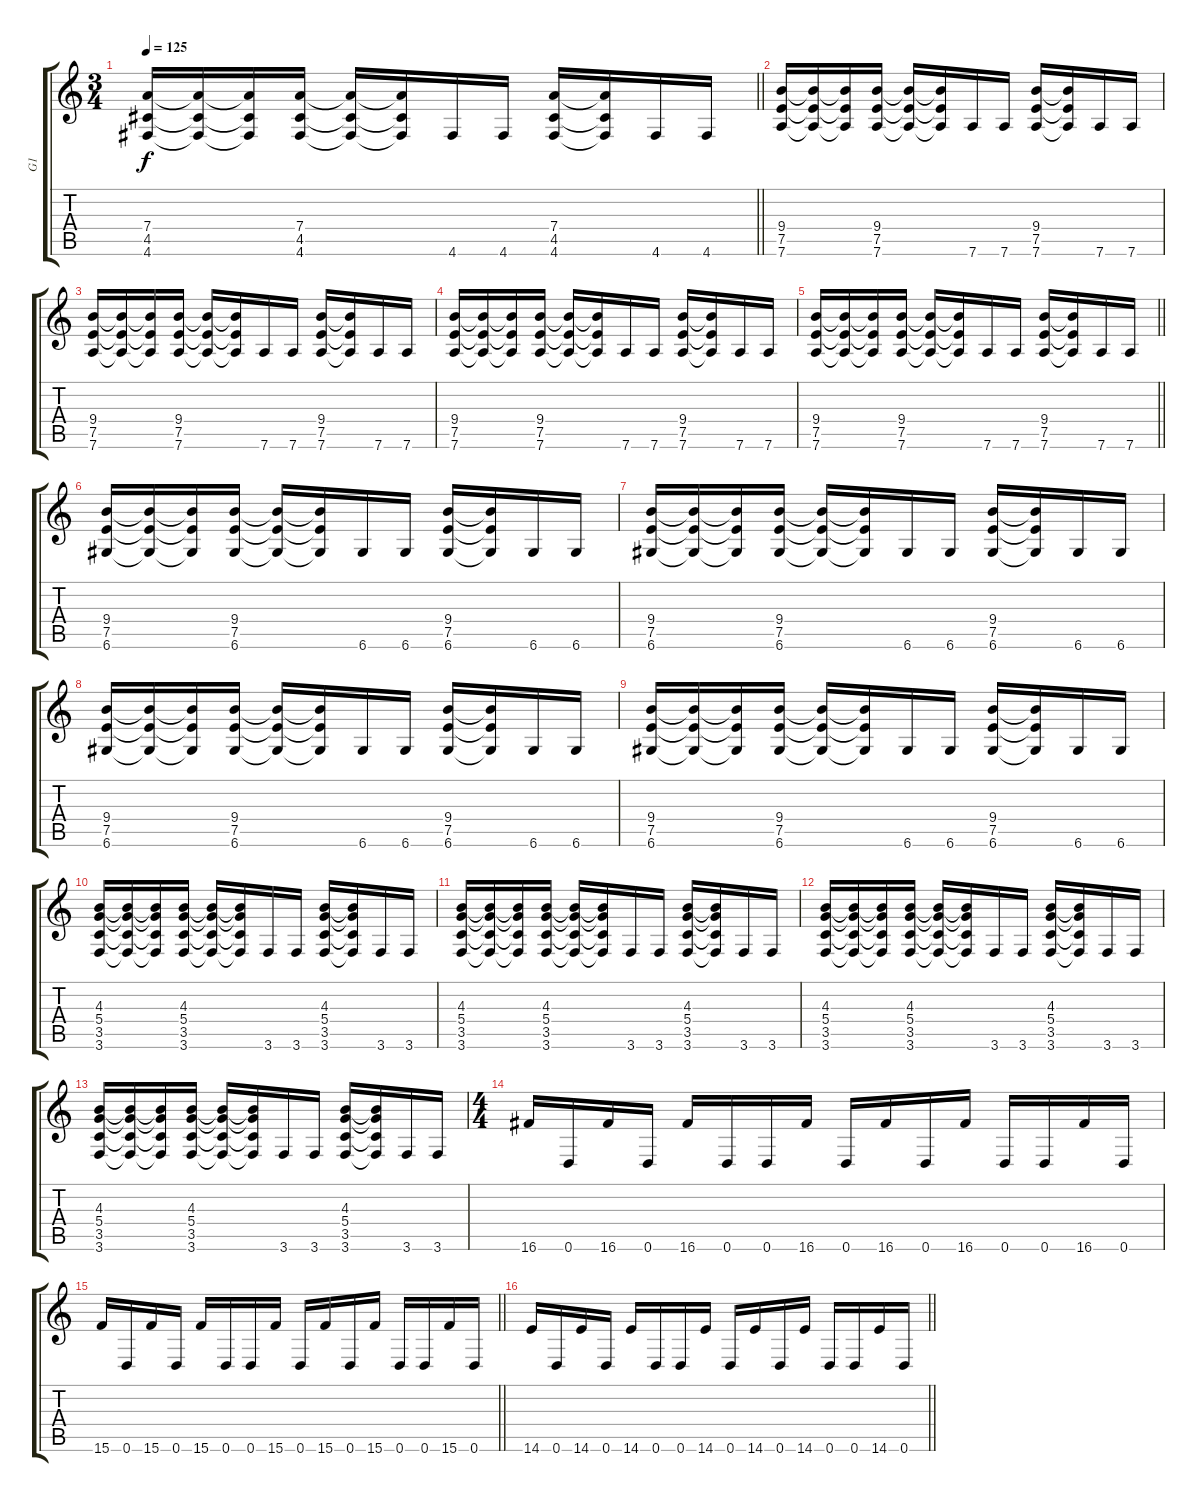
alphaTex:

\track ("G1" "G1") {instrument distortionguitar}
\staff {score tabs}
\tuning (E4 B3 G3 D3 A2 D2) {hide}
\ts (3 4)
\tempo 125
\clef g2
\barLineRight lightlight
\ks c
(7.4 4.5 4.6).16{dy f} (7.4{t} 4.5{t} 4.6{t}).16 (7.4{t} 4.5{t} 4.6{t}).16 (7.4 4.5 4.6).16 (7.4{t} 4.5{t} 4.6{t}).16 (7.4{t} 4.5{t} 4.6{t}).16 4.6.16 4.6.16 (7.4 4.5 4.6).16 (7.4{t} 4.5{t} 4.6{t}).16 4.6.16 4.6.16 |
\section ("" "")
(9.4 7.5 7.6).16 (9.4{t} 7.5{t} 7.6{t}).16 (9.4{t} 7.5{t} 7.6{t}).16 (9.4 7.5 7.6).16 (9.4{t} 7.5{t} 7.6{t}).16 (9.4{t} 7.5{t} 7.6{t}).16 7.6.16 7.6.16 (9.4 7.5 7.6).16 (9.4{t} 7.5{t} 7.6{t}).16 7.6.16 7.6.16 |
(9.4 7.5 7.6).16 (9.4{t} 7.5{t} 7.6{t}).16 (9.4{t} 7.5{t} 7.6{t}).16 (9.4 7.5 7.6).16 (9.4{t} 7.5{t} 7.6{t}).16 (9.4{t} 7.5{t} 7.6{t}).16 7.6.16 7.6.16 (9.4 7.5 7.6).16 (9.4{t} 7.5{t} 7.6{t}).16 7.6.16 7.6.16 |
(9.4 7.5 7.6).16 (9.4{t} 7.5{t} 7.6{t}).16 (9.4{t} 7.5{t} 7.6{t}).16 (9.4 7.5 7.6).16 (9.4{t} 7.5{t} 7.6{t}).16 (9.4{t} 7.5{t} 7.6{t}).16 7.6.16 7.6.16 (9.4 7.5 7.6).16 (9.4{t} 7.5{t} 7.6{t}).16 7.6.16 7.6.16 |
\barLineRight lightlight
(9.4 7.5 7.6).16 (9.4{t} 7.5{t} 7.6{t}).16 (9.4{t} 7.5{t} 7.6{t}).16 (9.4 7.5 7.6).16 (9.4{t} 7.5{t} 7.6{t}).16 (9.4{t} 7.5{t} 7.6{t}).16 7.6.16 7.6.16 (9.4 7.5 7.6).16 (9.4{t} 7.5{t} 7.6{t}).16 7.6.16 7.6.16 |
\section ("" "")
(9.4 7.5 6.6).16 (9.4{t} 7.5{t} 6.6{t}).16 (9.4{t} 7.5{t} 6.6{t}).16 (9.4 7.5 6.6).16 (9.4{t} 7.5{t} 6.6{t}).16 (9.4{t} 7.5{t} 6.6{t}).16 6.6.16 6.6.16 (9.4 7.5 6.6).16 (9.4{t} 7.5{t} 6.6{t}).16 6.6.16 6.6.16 |
(9.4 7.5 6.6).16 (9.4{t} 7.5{t} 6.6{t}).16 (9.4{t} 7.5{t} 6.6{t}).16 (9.4 7.5 6.6).16 (9.4{t} 7.5{t} 6.6{t}).16 (9.4{t} 7.5{t} 6.6{t}).16 6.6.16 6.6.16 (9.4 7.5 6.6).16 (9.4{t} 7.5{t} 6.6{t}).16 6.6.16 6.6.16 |
(9.4 7.5 6.6).16 (9.4{t} 7.5{t} 6.6{t}).16 (9.4{t} 7.5{t} 6.6{t}).16 (9.4 7.5 6.6).16 (9.4{t} 7.5{t} 6.6{t}).16 (9.4{t} 7.5{t} 6.6{t}).16 6.6.16 6.6.16 (9.4 7.5 6.6).16 (9.4{t} 7.5{t} 6.6{t}).16 6.6.16 6.6.16 |
(9.4 7.5 6.6).16 (9.4{t} 7.5{t} 6.6{t}).16 (9.4{t} 7.5{t} 6.6{t}).16 (9.4 7.5 6.6).16 (9.4{t} 7.5{t} 6.6{t}).16 (9.4{t} 7.5{t} 6.6{t}).16 6.6.16 6.6.16 (9.4 7.5 6.6).16 (9.4{t} 7.5{t} 6.6{t}).16 6.6.16 6.6.16 |
(4.3 5.4 3.5 3.6).16 (4.3{t} 5.4{t} 3.5{t} 3.6{t}).16 (4.3{t} 5.4{t} 3.5{t} 3.6{t}).16 (4.3 5.4 3.5 3.6).16 (4.3{t} 5.4{t} 3.5{t} 3.6{t}).16 (4.3{t} 5.4{t} 3.5{t} 3.6{t}).16 3.6.16 3.6.16 (4.3 5.4 3.5 3.6).16 (4.3{t} 5.4{t} 3.5{t} 3.6{t}).16 3.6.16 3.6.16 |
(4.3 5.4 3.5 3.6).16 (4.3{t} 5.4{t} 3.5{t} 3.6{t}).16 (4.3{t} 5.4{t} 3.5{t} 3.6{t}).16 (4.3 5.4 3.5 3.6).16 (4.3{t} 5.4{t} 3.5{t} 3.6{t}).16 (4.3{t} 5.4{t} 3.5{t} 3.6{t}).16 3.6.16 3.6.16 (4.3 5.4 3.5 3.6).16 (4.3{t} 5.4{t} 3.5{t} 3.6{t}).16 3.6.16 3.6.16 |
(4.3 5.4 3.5 3.6).16 (4.3{t} 5.4{t} 3.5{t} 3.6{t}).16 (4.3{t} 5.4{t} 3.5{t} 3.6{t}).16 (4.3 5.4 3.5 3.6).16 (4.3{t} 5.4{t} 3.5{t} 3.6{t}).16 (4.3{t} 5.4{t} 3.5{t} 3.6{t}).16 3.6.16 3.6.16 (4.3 5.4 3.5 3.6).16 (4.3{t} 5.4{t} 3.5{t} 3.6{t}).16 3.6.16 3.6.16 |
(4.3 5.4 3.5 3.6).16 (4.3{t} 5.4{t} 3.5{t} 3.6{t}).16 (4.3{t} 5.4{t} 3.5{t} 3.6{t}).16 (4.3 5.4 3.5 3.6).16 (4.3{t} 5.4{t} 3.5{t} 3.6{t}).16 (4.3{t} 5.4{t} 3.5{t} 3.6{t}).16 3.6.16 3.6.16 (4.3 5.4 3.5 3.6).16 (4.3{t} 5.4{t} 3.5{t} 3.6{t}).16 3.6.16 3.6.16 |
\ts (4 4)
16.6.16 0.6.16 16.6.16 0.6.16 16.6.16 0.6.16 0.6.16 16.6.16 0.6.16 16.6.16 0.6.16 16.6.16 0.6.16 0.6.16 16.6.16 0.6.16 |
\barLineRight lightlight
15.6.16 0.6.16 15.6.16 0.6.16 15.6.16 0.6.16 0.6.16 15.6.16 0.6.16 15.6.16 0.6.16 15.6.16 0.6.16 0.6.16 15.6.16 0.6.16 |
\barLineRight lightlight
14.6.16 0.6.16 14.6.16 0.6.16 14.6.16 0.6.16 0.6.16 14.6.16 0.6.16 14.6.16 0.6.16 14.6.16 0.6.16 0.6.16 14.6.16 0.6.16
